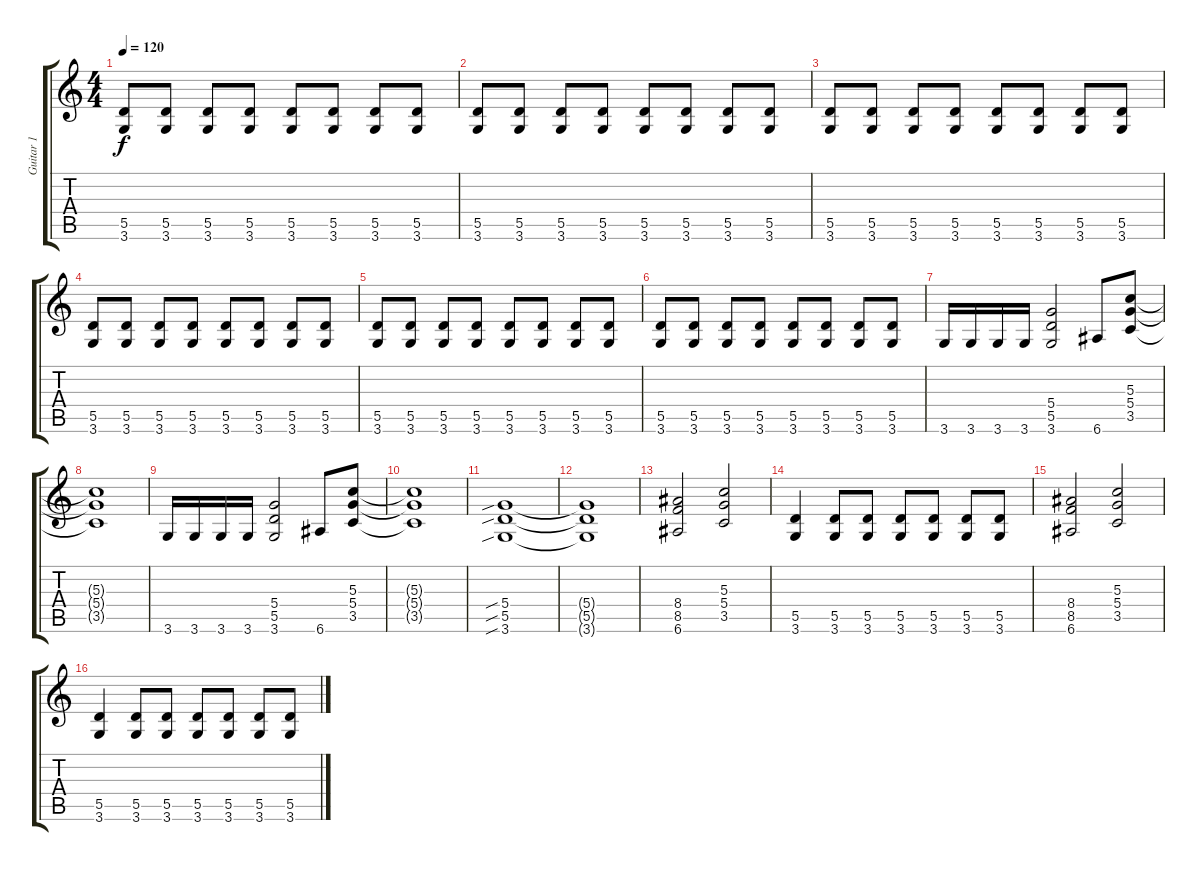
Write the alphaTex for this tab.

\track ("Guitar 1" "Guitar 1") {instrument overdrivenguitar}
\staff {score tabs}
\tuning (E4 B3 G3 D3 A2 E2) {hide}
\ts (4 4)
\tempo 120
\clef g2
\ks c
(5.5 3.6).8{dy f} (5.5 3.6).8 (5.5 3.6).8 (5.5 3.6).8 (5.5 3.6).8 (5.5 3.6).8 (5.5 3.6).8 (5.5 3.6).8 |
(5.5 3.6).8 (5.5 3.6).8 (5.5 3.6).8 (5.5 3.6).8 (5.5 3.6).8 (5.5 3.6).8 (5.5 3.6).8 (5.5 3.6).8 |
(5.5 3.6).8 (5.5 3.6).8 (5.5 3.6).8 (5.5 3.6).8 (5.5 3.6).8 (5.5 3.6).8 (5.5 3.6).8 (5.5 3.6).8 |
(5.5 3.6).8 (5.5 3.6).8 (5.5 3.6).8 (5.5 3.6).8 (5.5 3.6).8 (5.5 3.6).8 (5.5 3.6).8 (5.5 3.6).8 |
(5.5 3.6).8 (5.5 3.6).8 (5.5 3.6).8 (5.5 3.6).8 (5.5 3.6).8 (5.5 3.6).8 (5.5 3.6).8 (5.5 3.6).8 |
(5.5 3.6).8 (5.5 3.6).8 (5.5 3.6).8 (5.5 3.6).8 (5.5 3.6).8 (5.5 3.6).8 (5.5 3.6).8 (5.5 3.6).8 |
3.6.16{volume 13} 3.6.16 3.6.16 3.6.16 (5.4 5.5 3.6).2 6.6.8 (5.3 5.4 3.5).8 |
(5.3{t} 5.4{t} 3.5{t}).1 |
3.6.16 3.6.16 3.6.16 3.6.16 (5.4 5.5 3.6).2 6.6.8 (5.3 5.4 3.5).8 |
(5.3{t} 5.4{t} 3.5{t}).1 |
(5.4{sib} 5.5{sib} 3.6{sib}).1{volume 12} |
(5.4{t} 5.5{t} 3.6{t}).1 |
(8.4 8.5 6.6).2 (5.3 5.4 3.5).2 |
(5.5 3.6).4 (5.5 3.6).8 (5.5 3.6).8 (5.5 3.6).8 (5.5 3.6).8 (5.5 3.6).8 (5.5 3.6).8 |
(8.4 8.5 6.6).2 (5.3 5.4 3.5).2 |
(5.5 3.6).4 (5.5 3.6).8 (5.5 3.6).8 (5.5 3.6).8 (5.5 3.6).8 (5.5 3.6).8 (5.5 3.6).8
